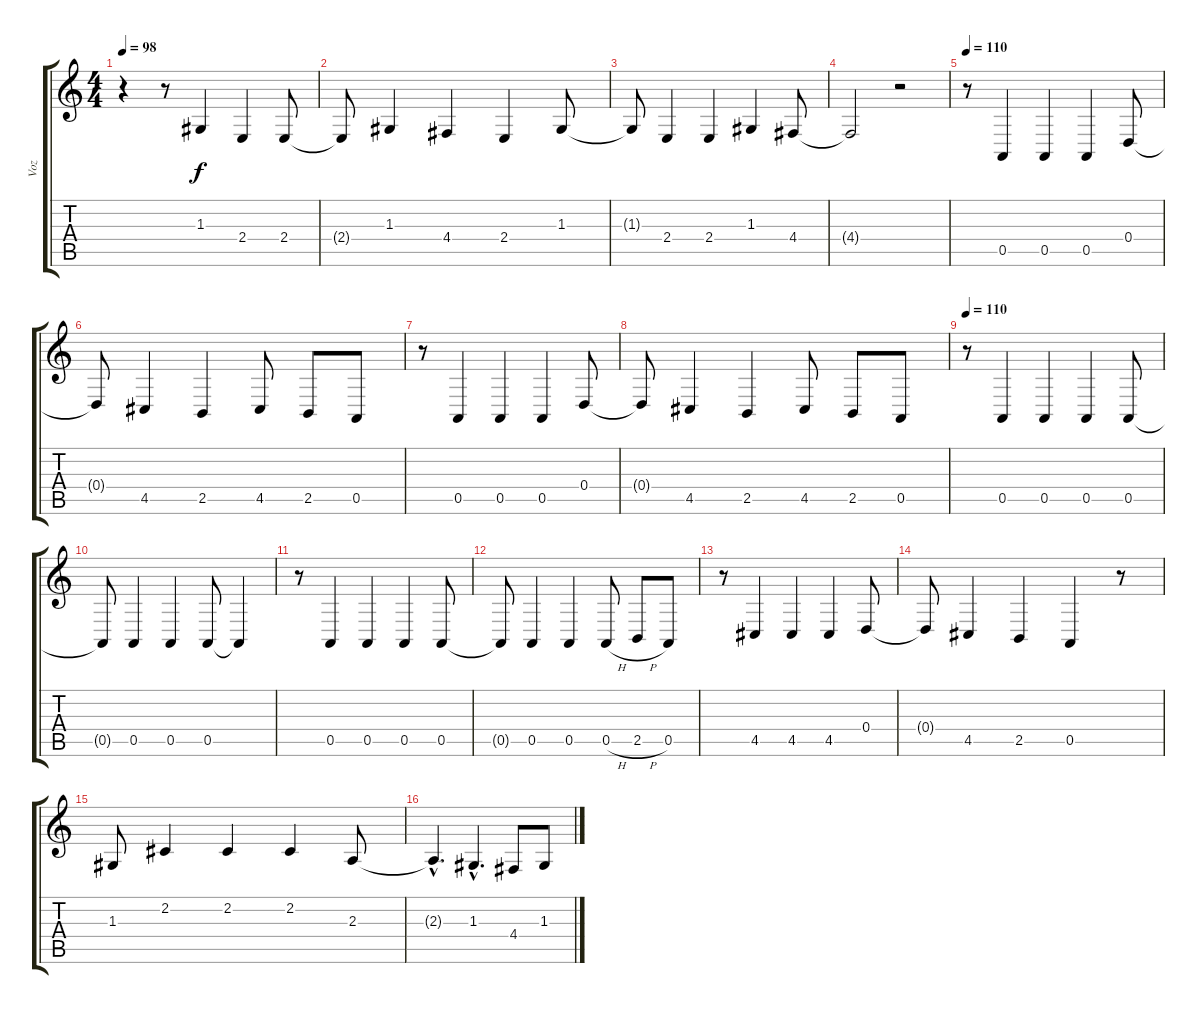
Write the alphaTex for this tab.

\track ("Voz" "Voz") {instrument electricpiano2}
\staff {score tabs}
\tuning (E4 B3 G3 D3 A2 E2) {hide}
\ts (4 4)
\tempo 98
\clef g2
\ks c
r.4{dy f} r.8 1.3.4 2.4.4 2.4.8 |
2.4{t}.8 1.3.4 4.4.4 2.4.4 1.3.8 |
1.3{t}.8 2.4.4 2.4.4 1.3.4 4.4.8 |
4.4{t}.2 r.2 |
\tempo 110
r.8 0.5.4 0.5.4 0.5.4 0.4.8 |
0.4{t}.8 4.5.4 2.5.4 4.5.8 2.5.8 0.5.8 |
r.8 0.5.4 0.5.4 0.5.4 0.4.8 |
0.4{t}.8 4.5.4 2.5.4 4.5.8 2.5.8 0.5.8 |
\tempo 110
r.8{volume 16} 0.5.4 0.5.4 0.5.4 0.5.8 |
0.5{t}.8 0.5.4 0.5.4 0.5.8 0.5{t}.4 |
r.8 0.5.4 0.5.4 0.5.4 0.5.8 |
0.5{t}.8 0.5.4 0.5.4 0.5{h}.8 2.5{h}.8 0.5.8 |
r.8 4.5.4 4.5.4 4.5.4 0.4.8 |
0.4{t}.8 4.5.4 2.5.4 0.5.4 r.8 |
1.3.8 2.2.4 2.2.4 2.2.4 2.3.8 |
2.3{hac t}.4{d} 1.3{hac}.4{d} 4.4.8 1.3.8
